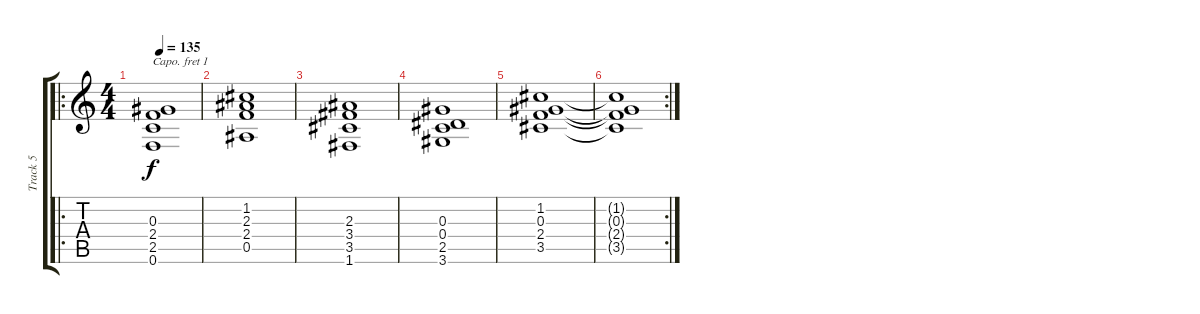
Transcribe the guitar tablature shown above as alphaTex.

\track ("Track 5" "Track 5") {instrument electricguitarjazz}
\staff {score tabs}
\capo 1
\tuning (E4 B3 G3 D3 A2 E2) {hide}
\ro
\ts (4 4)
\tempo 135
\clef g2
\ks c
(0.3 2.4 2.5 0.6).1{dy f} |
(1.2 2.3 2.4 0.5).1 |
(2.3 3.4 3.5 1.6).1 |
(0.3 0.4 2.5 3.6).1 |
(1.2 0.3 2.4 3.5).1 |
\rc 2
(1.2{t} 0.3{t} 2.4{t} 3.5{t}).1
